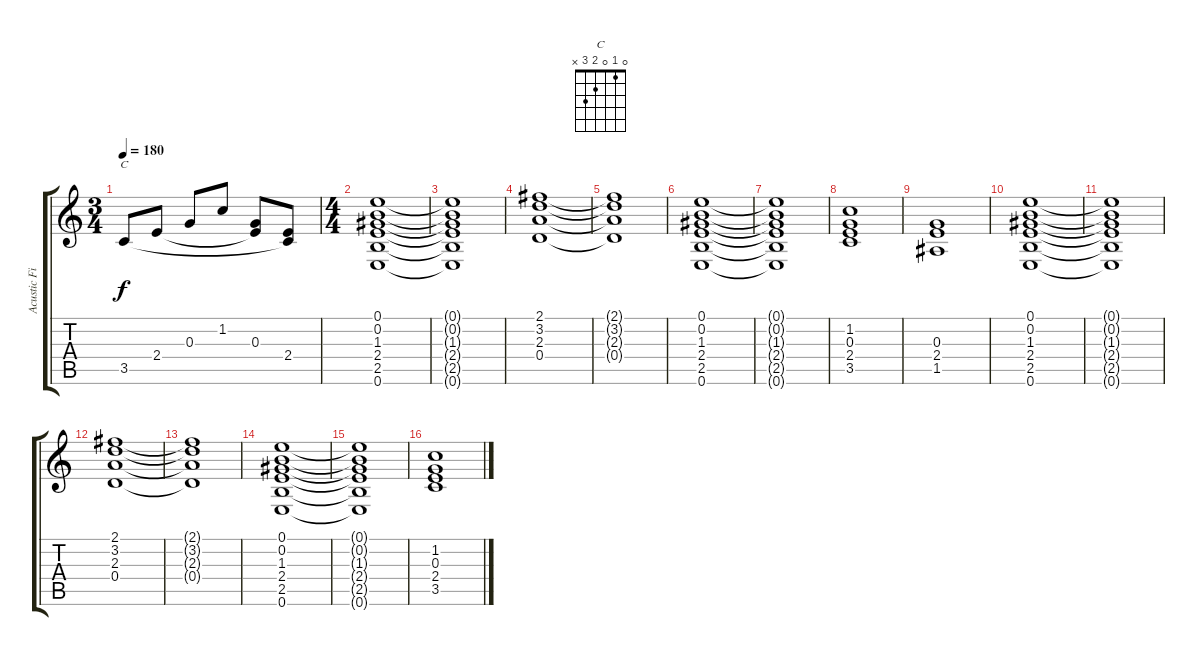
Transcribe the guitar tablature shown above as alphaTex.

\track ("Acustic Fingerpicking Pulse" "Acustic Fi") {instrument acousticguitarsteel}
\staff {score tabs}
\tuning (E4 B3 G3 D3 A2 E2) {hide}
\chord ("C" 0 1 0 2 3 x)
\ts (3 4)
\tempo 180
\clef g2
\ks c
3.5.8{ch "C" dy f} 2.4.8 0.3.8 1.2.8 (0.3 2.4{t}).8 (2.4 3.5{t}).8 |
\ts (4 4)
(0.1 0.2 1.3 2.4 2.5 0.6).1 |
(0.1{t} 0.2{t} 1.3{t} 2.4{t} 2.5{t} 0.6{t}).1 |
(2.1 3.2 2.3 0.4).1 |
(2.1{t} 3.2{t} 2.3{t} 0.4{t}).1 |
(0.1 0.2 1.3 2.4 2.5 0.6).1 |
(0.1{t} 0.2{t} 1.3{t} 2.4{t} 2.5{t} 0.6{t}).1 |
(1.2 0.3 2.4 3.5).1 |
(0.3 2.4 1.5).1 |
(0.1 0.2 1.3 2.4 2.5 0.6).1 |
(0.1{t} 0.2{t} 1.3{t} 2.4{t} 2.5{t} 0.6{t}).1 |
(2.1 3.2 2.3 0.4).1 |
(2.1{t} 3.2{t} 2.3{t} 0.4{t}).1 |
(0.1 0.2 1.3 2.4 2.5 0.6).1 |
(0.1{t} 0.2{t} 1.3{t} 2.4{t} 2.5{t} 0.6{t}).1 |
(1.2 0.3 2.4 3.5).1
